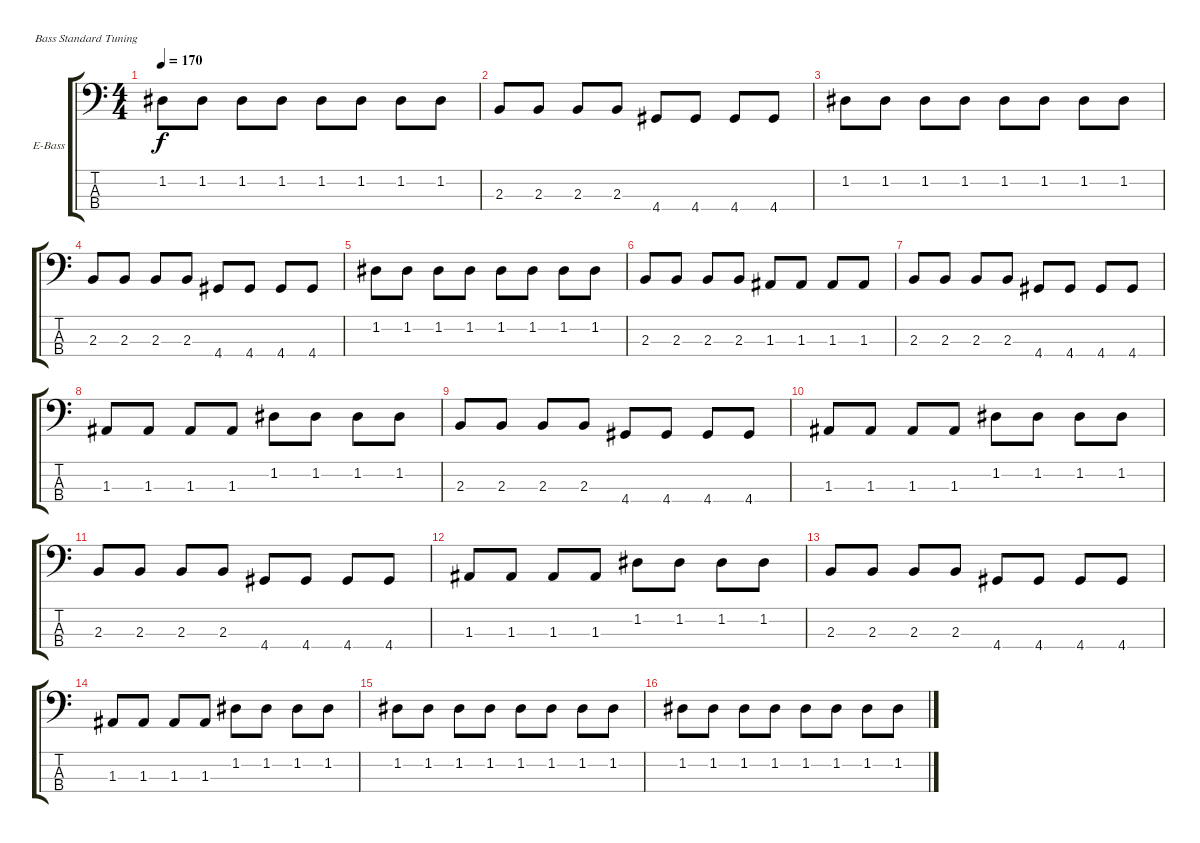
\defaultSystemsLayout 4
\bracketExtendMode groupsimilarinstruments
\firstSystemTrackNameOrientation horizontal
\otherSystemsTrackNameOrientation horizontal
\track ("Басуха" "E-Bass") {instrument electricbassfinger}
\staff {score tabs}
\tuning (G2 D2 A1 E1)
\ts (4 4)
\tempo 170
\clef f4
\ks c
1.2.8{dy f} 1.2.8 1.2.8 1.2.8 1.2.8 1.2.8 1.2.8 1.2.8 |
2.3.8 2.3.8 2.3.8 2.3.8 4.4.8 4.4.8 4.4.8 4.4.8 |
1.2.8 1.2.8 1.2.8 1.2.8 1.2.8 1.2.8 1.2.8 1.2.8 |
2.3.8 2.3.8 2.3.8 2.3.8 4.4.8 4.4.8 4.4.8 4.4.8 |
1.2.8 1.2.8 1.2.8 1.2.8 1.2.8 1.2.8 1.2.8 1.2.8 |
2.3.8 2.3.8 2.3.8 2.3.8 1.3.8 1.3.8 1.3.8 1.3.8 |
2.3.8 2.3.8 2.3.8 2.3.8 4.4.8 4.4.8 4.4.8 4.4.8 |
1.3.8 1.3.8 1.3.8 1.3.8 1.2.8 1.2.8 1.2.8 1.2.8 |
2.3.8 2.3.8 2.3.8 2.3.8 4.4.8 4.4.8 4.4.8 4.4.8 |
1.3.8 1.3.8 1.3.8 1.3.8 1.2.8 1.2.8 1.2.8 1.2.8 |
2.3.8 2.3.8 2.3.8 2.3.8 4.4.8 4.4.8 4.4.8 4.4.8 |
1.3.8 1.3.8 1.3.8 1.3.8 1.2.8 1.2.8 1.2.8 1.2.8 |
2.3.8 2.3.8 2.3.8 2.3.8 4.4.8 4.4.8 4.4.8 4.4.8 |
1.3.8 1.3.8 1.3.8 1.3.8 1.2.8 1.2.8 1.2.8 1.2.8 |
1.2.8 1.2.8 1.2.8 1.2.8 1.2.8 1.2.8 1.2.8 1.2.8 |
1.2.8 1.2.8 1.2.8 1.2.8 1.2.8 1.2.8 1.2.8 1.2.8
